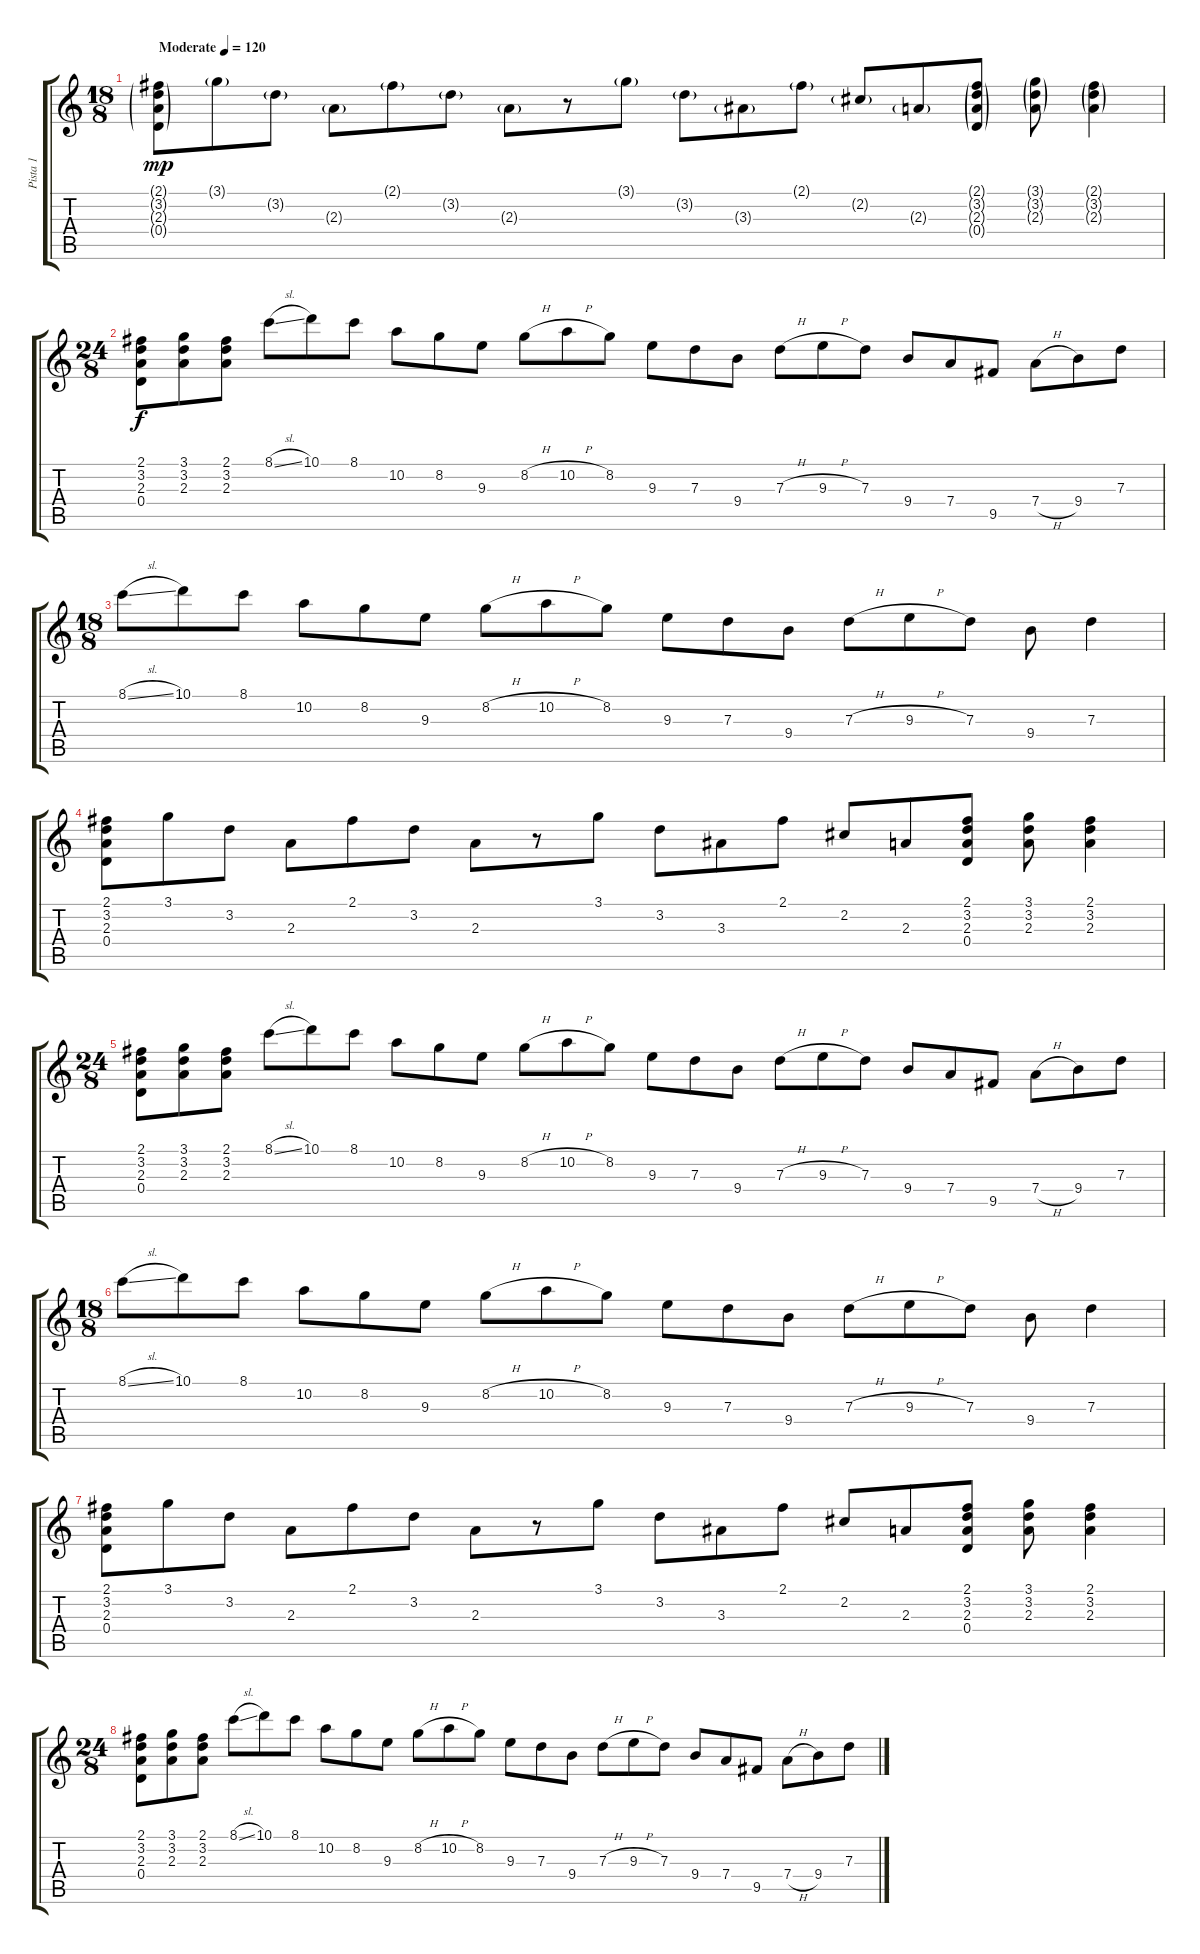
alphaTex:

\track ("Pista 1" "Pista 1") {instrument acousticguitarnylon}
\staff {score tabs}
\tuning (E4 B3 G3 D3 A2 E2) {hide}
\ts (18 8)
\tempo (120 "Moderate")
\clef g2
\ks c
(2.1{g} 3.2{g} 2.3{g} 0.4{g}).8{dy mp instrument acousticguitarnylon} 3.1{g}.8 3.2{g}.8 2.3{g}.8 2.1{g}.8 3.2{g}.8 2.3{g}.8 r.8 3.1{g}.8 3.2{g}.8 3.3{g}.8 2.1{g}.8 2.2{g}.8 2.3{g}.8 (2.1{g} 3.2{g} 2.3{g} 0.4{g}).8 (3.1{g} 3.2{g} 2.3{g}).8 (2.1{g} 3.2{g} 2.3{g}).4 |
\ts (24 8)
(2.1 3.2 2.3 0.4).8{dy f} (3.1 3.2 2.3).8 (2.1 3.2 2.3).8 8.1{sl}.8 10.1.8 8.1.8 10.2.8 8.2.8 9.3.8 8.2{h}.8 10.2{h}.8 8.2.8 9.3.8 7.3.8 9.4.8 7.3{h}.8 9.3{h}.8 7.3.8 9.4.8 7.4.8 9.5.8 7.4{h}.8 9.4.8 7.3.8 |
\ts (18 8)
8.1{sl}.8 10.1.8 8.1.8 10.2.8 8.2.8 9.3.8 8.2{h}.8 10.2{h}.8 8.2.8 9.3.8 7.3.8 9.4.8 7.3{h}.8 9.3{h}.8 7.3.8 9.4.8 7.3.4 |
(2.1 3.2 2.3 0.4).8 3.1.8 3.2.8 2.3.8 2.1.8 3.2.8 2.3.8 r.8 3.1.8 3.2.8 3.3.8 2.1.8 2.2.8 2.3.8 (2.1 3.2 2.3 0.4).8 (3.1 3.2 2.3).8 (2.1 3.2 2.3).4 |
\ts (24 8)
(2.1 3.2 2.3 0.4).8 (3.1 3.2 2.3).8 (2.1 3.2 2.3).8 8.1{sl}.8 10.1.8 8.1.8 10.2.8 8.2.8 9.3.8 8.2{h}.8 10.2{h}.8 8.2.8 9.3.8 7.3.8 9.4.8 7.3{h}.8 9.3{h}.8 7.3.8 9.4.8 7.4.8 9.5.8 7.4{h}.8 9.4.8 7.3.8 |
\ts (18 8)
8.1{sl}.8 10.1.8 8.1.8 10.2.8 8.2.8 9.3.8 8.2{h}.8 10.2{h}.8 8.2.8 9.3.8 7.3.8 9.4.8 7.3{h}.8 9.3{h}.8 7.3.8 9.4.8 7.3.4 |
(2.1 3.2 2.3 0.4).8 3.1.8 3.2.8 2.3.8 2.1.8 3.2.8 2.3.8 r.8 3.1.8 3.2.8 3.3.8 2.1.8 2.2.8 2.3.8 (2.1 3.2 2.3 0.4).8 (3.1 3.2 2.3).8 (2.1 3.2 2.3).4 |
\ts (24 8)
(2.1 3.2 2.3 0.4).8 (3.1 3.2 2.3).8 (2.1 3.2 2.3).8 8.1{sl}.8 10.1.8 8.1.8 10.2.8 8.2.8 9.3.8 8.2{h}.8 10.2{h}.8 8.2.8 9.3.8 7.3.8 9.4.8 7.3{h}.8 9.3{h}.8 7.3.8 9.4.8 7.4.8 9.5.8 7.4{h}.8 9.4.8 7.3.8
